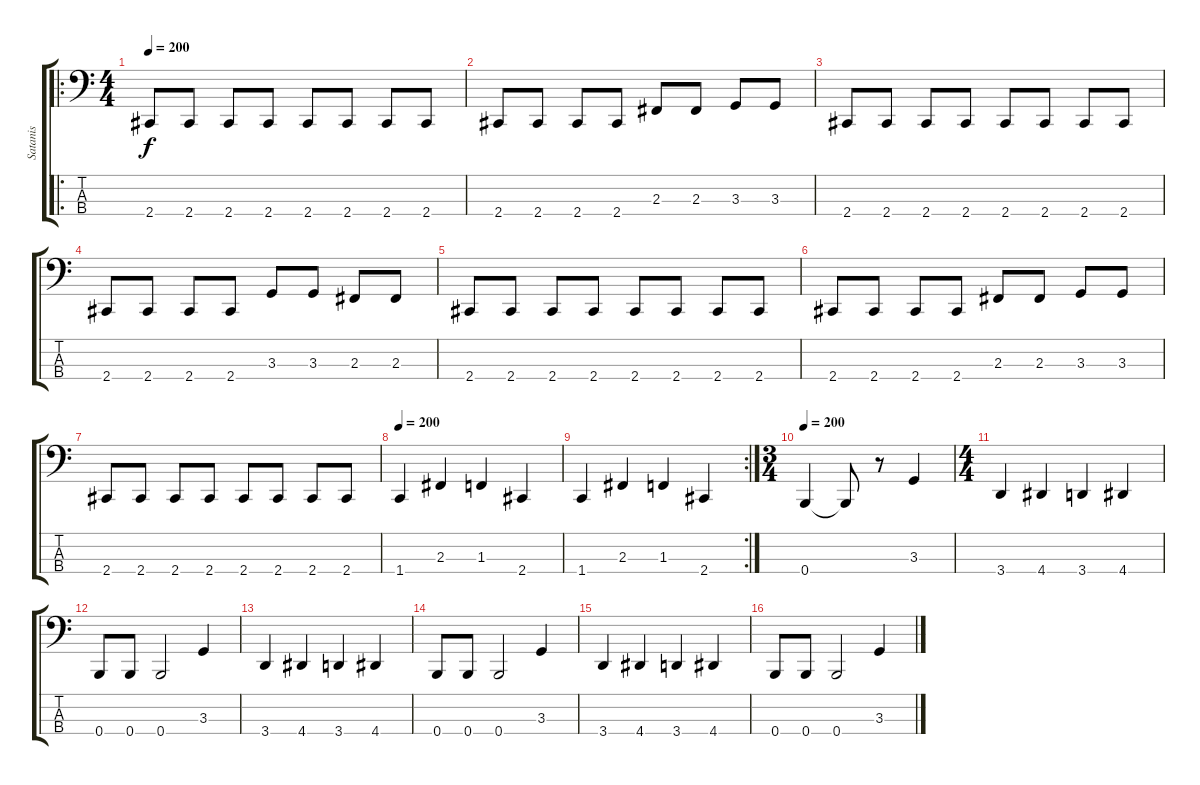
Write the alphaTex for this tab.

\track ("Satanis" "Satanis") {instrument electricbassfinger}
\staff {score tabs}
\tuning (D2 A1 E1 B0) {hide}
\ro
\ts (4 4)
\tempo 200
\clef f4
\ks c
2.4.8{dy f} 2.4.8 2.4.8 2.4.8 2.4.8 2.4.8 2.4.8 2.4.8 |
2.4.8 2.4.8 2.4.8 2.4.8 2.3.8 2.3.8 3.3.8 3.3.8 |
2.4.8 2.4.8 2.4.8 2.4.8 2.4.8 2.4.8 2.4.8 2.4.8 |
2.4.8 2.4.8 2.4.8 2.4.8 3.3.8 3.3.8 2.3.8 2.3.8 |
2.4.8 2.4.8 2.4.8 2.4.8 2.4.8 2.4.8 2.4.8 2.4.8 |
2.4.8 2.4.8 2.4.8 2.4.8 2.3.8 2.3.8 3.3.8 3.3.8 |
2.4.8 2.4.8 2.4.8 2.4.8 2.4.8 2.4.8 2.4.8 2.4.8 |
\tempo 200
1.4.4 2.3.4 1.3.4 2.4.4 |
\rc 2
1.4.4 2.3.4 1.3.4 2.4.4 |
\ts (3 4)
\tempo 200
0.4.4 0.4{t}.8 r.8 3.3.4 |
\ts (4 4)
3.4.4 4.4.4 3.4.4 4.4.4 |
0.4.8 0.4.8 0.4.2 3.3.4 |
3.4.4 4.4.4 3.4.4 4.4.4 |
0.4.8 0.4.8 0.4.2 3.3.4 |
3.4.4 4.4.4 3.4.4 4.4.4 |
0.4.8 0.4.8 0.4.2 3.3.4
